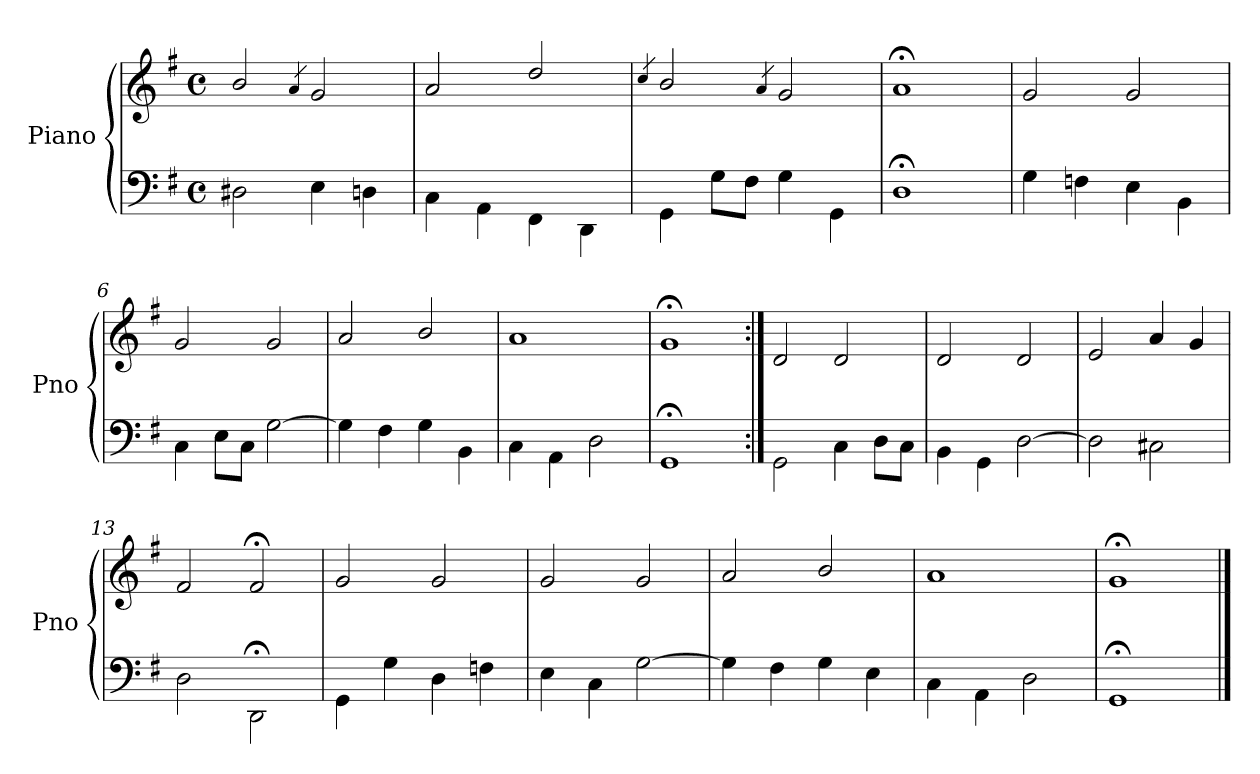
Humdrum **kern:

**kern	**kern
*part1	*part1
*staff2	*staff1
*I"Piano	*
*I'Pno	*
*clefF4	*clefG2
*k[f#]	*k[f#]
*G:	*G:
*M4/4	*M4/4
*met(c)	*met(c)
=1	=1
2D#X\	2b/
.	4qa/
4E\	2g/
4Dn\	.
=2	=2
4C\	2a/
4AA\	.
4FF#\	2dd/
4DD\	.
=3	=3
.	4qcc/
4GG\	2b/
8G\L	.
8F#\J	.
.	4qa/
4G\	2g/
4GG\	.
=4	=4
1D;\	1a;</
=5	=5
4G\	2g/
4Fn\	.
4E\	2g/
4BB\	.
=6	=6
4C\	2g/
8E\L	.
8C\J	.
[<2G\	2g/
=7	=7
4G\]	2a/
4F#\	.
4G\	2b/
4BB\	.
=8	=8
4C\	1a/
4AA\	.
2D\	.
=9	=9
1GG;\	1g;</
!!LO:LB:g=z
=10:|!	=10:|!
2GG\	2d/
4C\	2d/
8D\L	.
8C\J	.
=11	=11
4BB\	2d/
4GG\	.
[<2D\	2d/
=12	=12
2D\]	2e/
2C#X\	4a/
.	4g/
=13	=13
2D\	2f#/
2DD;\	2f#;</
=14	=14
4GG\	2g/
4G\	.
4D\	2g/
4Fn\	.
=15	=15
4E\	2g/
4C\	.
[<2G\	2g/
=16	=16
4G\]	2a/
4F#\	.
4G\	2b/
4E\	.
=17	=17
4C\	1a/
4AA\	.
2D\	.
=18	=18
1GG;\	1g;</
==	==
*-	*-
